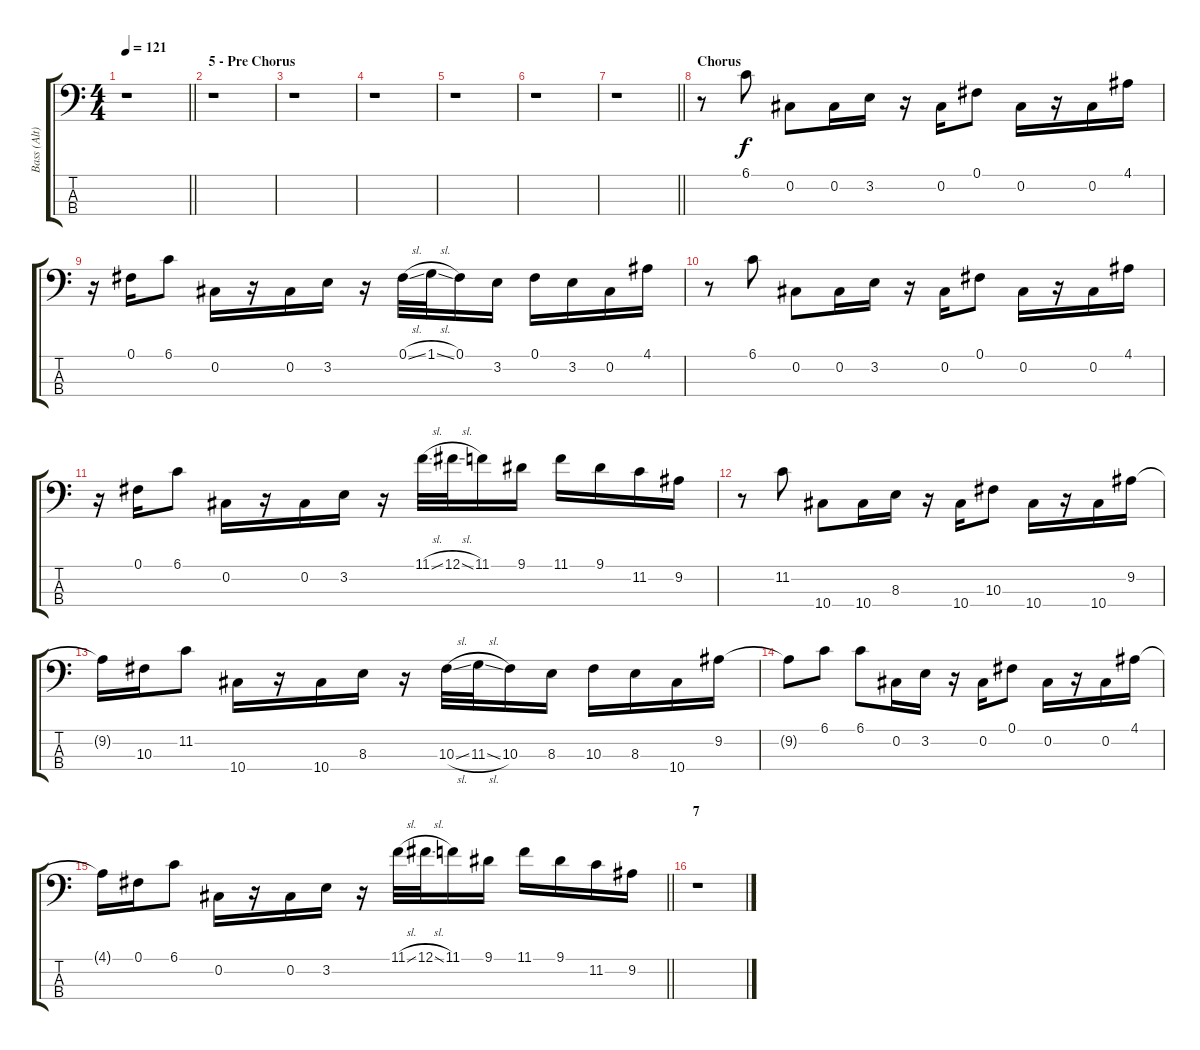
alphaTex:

\track ("Bass (Alt)" "Bass (Alt)") {mute instrument electricbasspick}
\staff {score tabs}
\tuning (Gb2 Db2 Ab1 Eb1) {hide}
\ts (4 4)
\tempo 121
\clef f4
\barLineRight lightlight
\ks c
r.1{dy f} |
\section ("" "5 - Pre Chorus")
r.1 |
r.1 |
r.1 |
r.1 |
r.1 |
\barLineRight lightlight
r.1 |
\section ("" "Chorus")
r.8 6.1.8 0.2.8 0.2.16 3.2.16 r.16 0.2.16 0.1.8 0.2.16 r.16 0.2.16 4.1.16 |
r.16 0.1.16 6.1.8 0.2.16 r.16 0.2.16 3.2.16 r.16 0.1{sl}.32 1.1{sl}.32 0.1.16 3.2.16 0.1.16 3.2.16 0.2.16 4.1.16 |
r.8 6.1.8 0.2.8 0.2.16 3.2.16 r.16 0.2.16 0.1.8 0.2.16 r.16 0.2.16 4.1.16 |
r.16 0.1.16 6.1.8 0.2.16 r.16 0.2.16 3.2.16 r.16 11.1{sl}.32 12.1{sl}.32 11.1.16 9.1.16 11.1.16 9.1.16 11.2.16 9.2.16 |
r.8 11.2.8 10.4.8 10.4.16 8.3.16 r.16 10.4.16 10.3.8 10.4.16 r.16 10.4.16 9.2.16 |
9.2{t}.16 10.3.16 11.2.8 10.4.16 r.16 10.4.16 8.3.16 r.16 10.3{sl}.32 11.3{sl}.32 10.3.16 8.3.16 10.3.16 8.3.16 10.4.16 9.2.16 |
9.2{t}.8 6.1.8 6.1.8 0.2.16 3.2.16 r.16 0.2.16 0.1.8 0.2.16 r.16 0.2.16 4.1.16 |
\barLineRight lightlight
4.1{t}.16 0.1.16 6.1.8 0.2.16 r.16 0.2.16 3.2.16 r.16 11.1{sl}.32 12.1{sl}.32 11.1.16 9.1.16 11.1.16 9.1.16 11.2.16 9.2.16 |
\section ("" "7")
r.1
